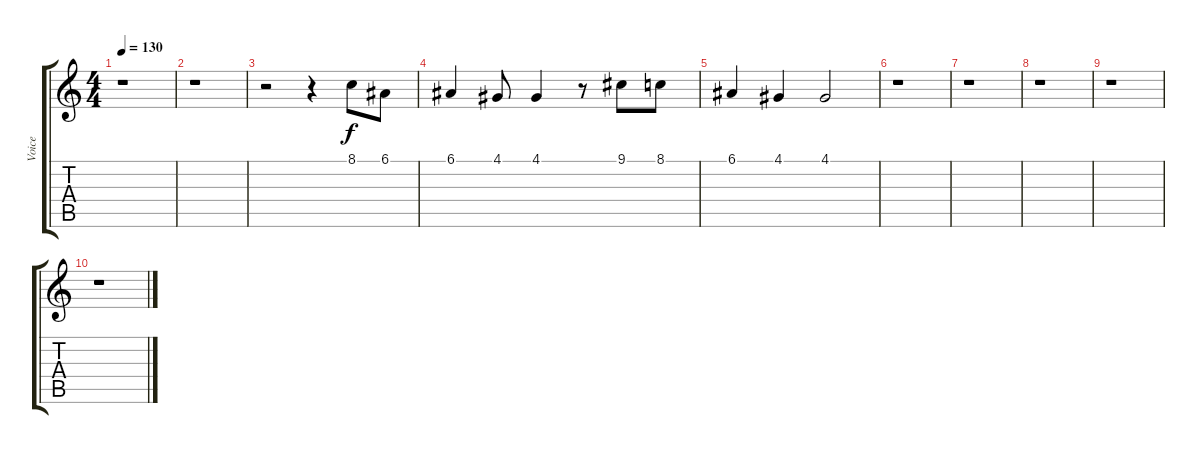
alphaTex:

\track ("Voice" "Voice") {instrument choiraahs}
\staff {score tabs}
\tuning (E4 B3 G3 D3 A2 E2) {hide}
\ts (4 4)
\tempo 130
\clef g2
\ks c
r.1{dy f} |
r.1 |
r.2 r.4 8.1.8 6.1.8 |
6.1.4 4.1.8 4.1.4 r.8 9.1.8 8.1.8 |
6.1.4 4.1.4 4.1.2 |
r.1 |
r.1 |
r.1 |
r.1 |
r.1
